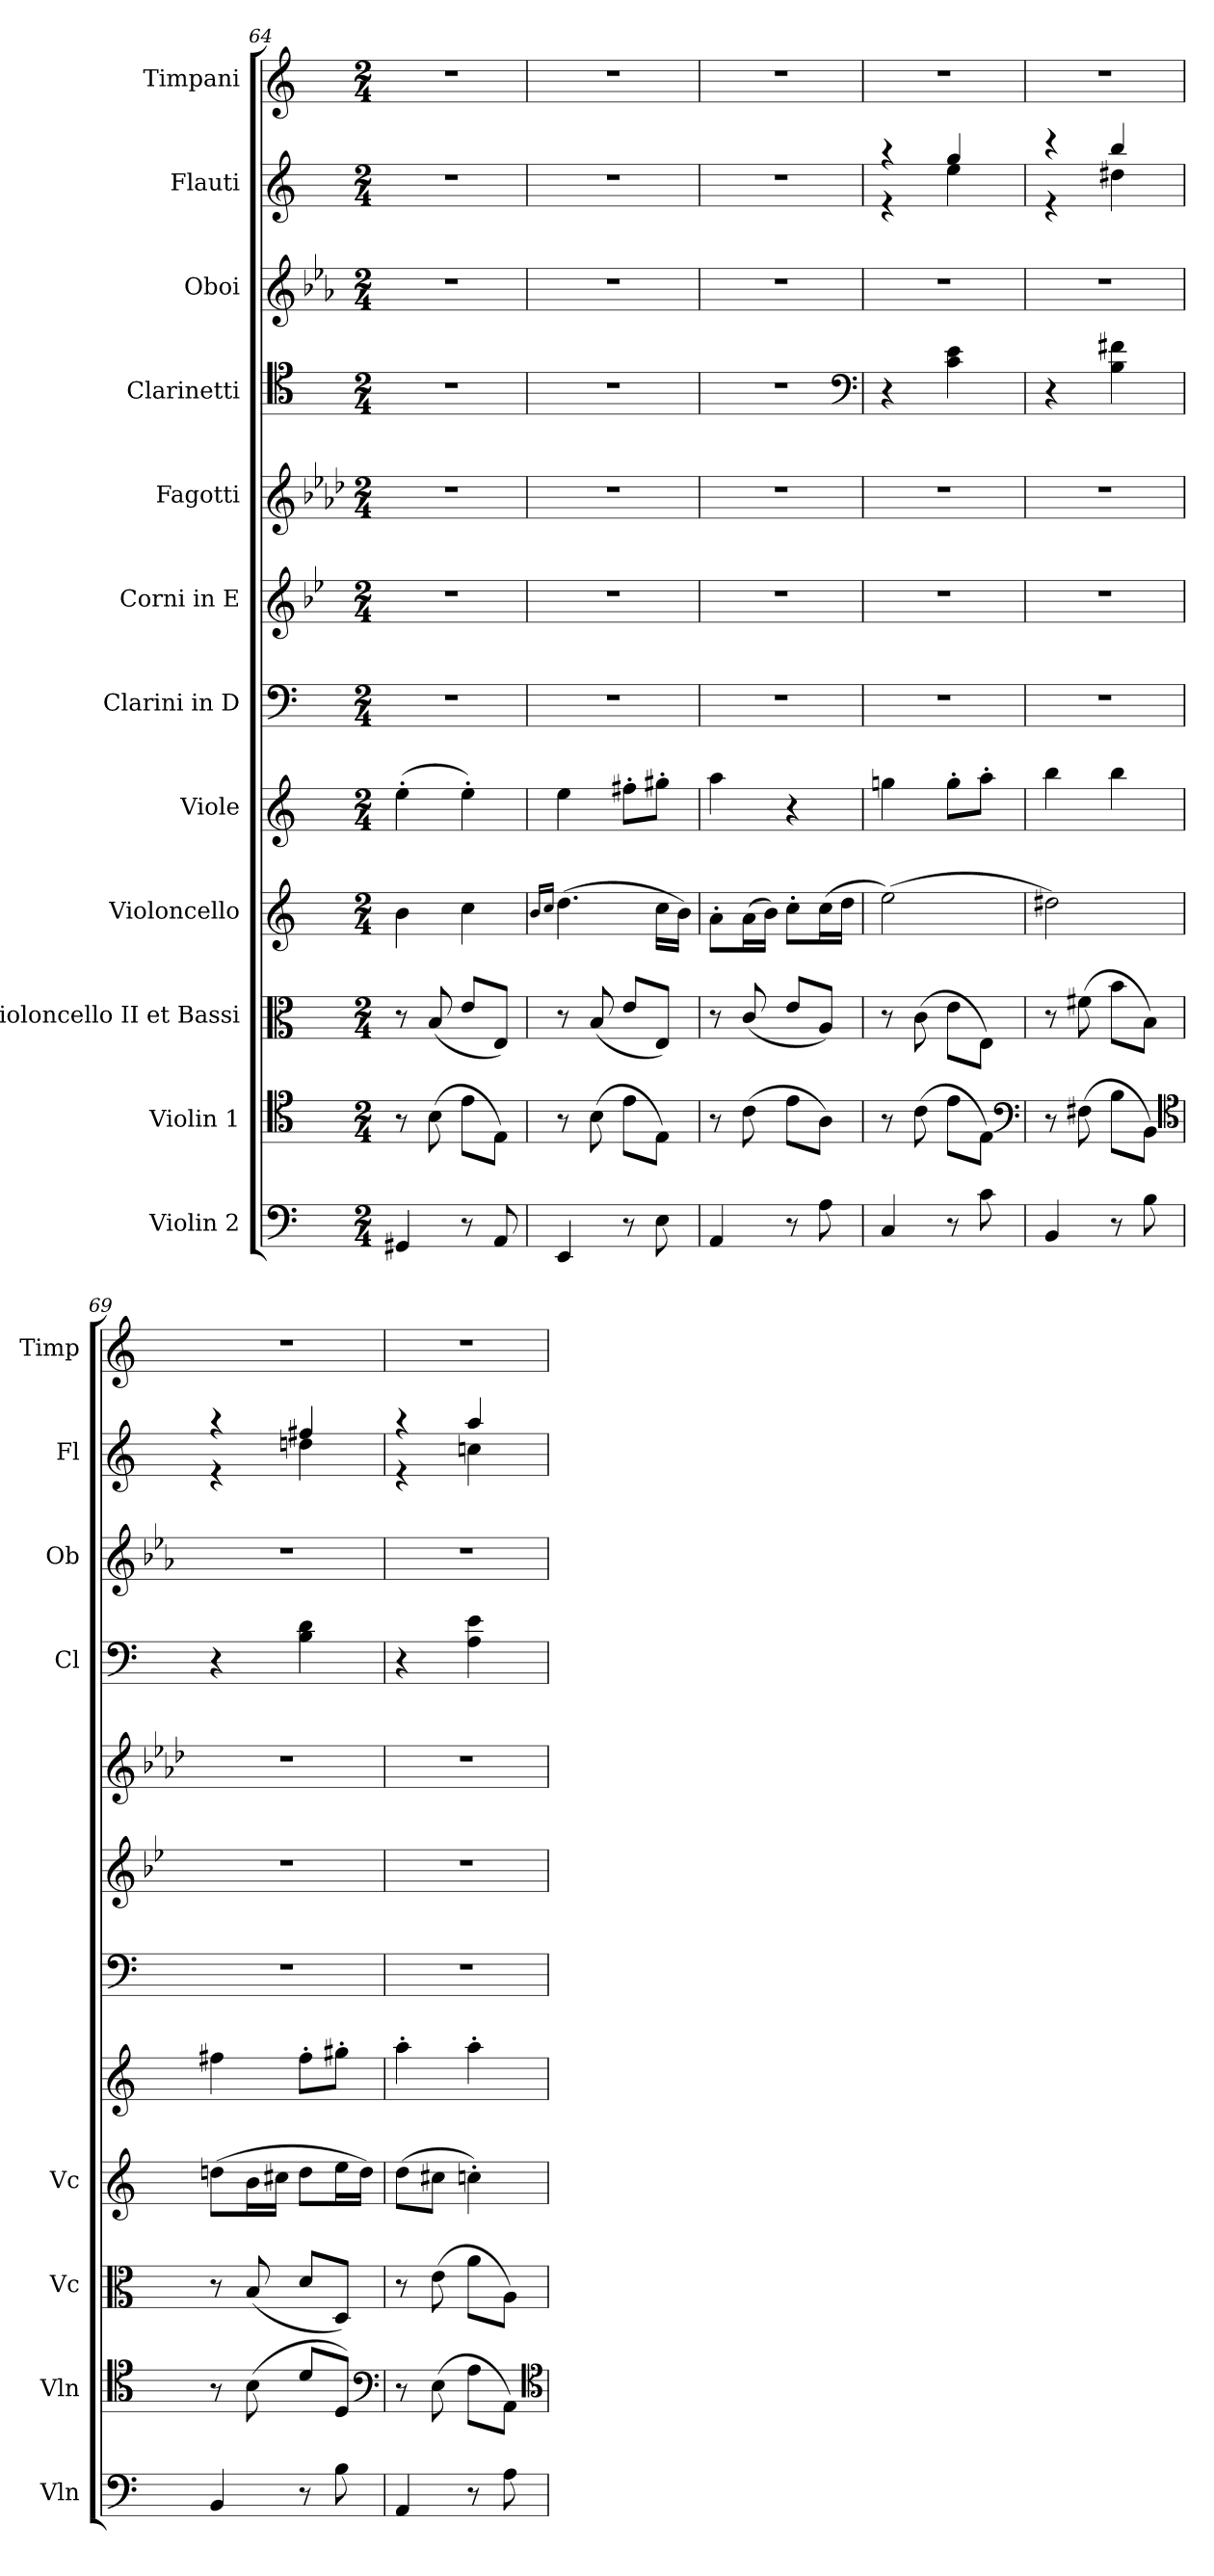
**kern	**dynam	**kern	**kern	**dynam	**kern	**dynam	**kern	**dynam	**kern	**kern	**kern	**kern	**kern	**kern	**kern
*part12	*part12	*part11	*part10	*part10	*part9	*part9	*part8	*part8	*part7	*part6	*part5	*part4	*part3	*part2	*part1
*staff12	*staff12	*staff11	*staff10	*staff10	*staff9	*staff9	*staff8	*staff8	*staff7	*staff6	*staff5	*staff4	*staff3	*staff2	*staff1
*I"Violin 2	*	*I"Violin 1	*I"Violoncello II et Bassi	*	*I"Violoncello	*	*I"Viole	*	*I"Clarini in D	*I"Corni in E	*I"Fagotti	*I"Clarinetti	*I"Oboi	*I"Flauti	*I"Timpani
*I'Vln	*	*I'Vln	*I'Vc	*	*I'Vc	*	*	*	*	*	*	*I'Cl	*I'Ob	*I'Fl	*I'Timp
*clefF4	*	*clefC4	*clefC3	*	*clefG2	*	*clefG2	*	*clefF4	*clefG2	*clefG2	*clefC4	*clefG2	*clefG2	*clefG2
*	*	*	*	*	*	*	*	*	*	*ITrd-1c-2	*ITrd5c8	*	*ITrd2c3	*	*
*k[]	*	*k[]	*k[]	*	*k[]	*	*k[]	*	*k[]	*k[]	*k[]	*k[]	*k[]	*k[]	*k[]
*M2/4	*	*M2/4	*M2/4	*	*M2/4	*	*M2/4	*	*M2/4	*M2/4	*M2/4	*M2/4	*M2/4	*M2/4	*M2/4
=64	=64	=64	=64	=64	=64	=64	=64	=64	=64	=64	=64	=64	=64	=64	=64
4GG#X/	.	8r	8r	.	4b\	.	(>4ee'\	.	2r	2r	2r	2r	2r	2r	2r
.	.	(>8B\	(<8B/	.	.	.	.	.	.	.	.	.	.	.	.
8r	.	8e\L	8e/L	.	4cc\	.	4ee'\)	.	.	.	.	.	.	.	.
8AA/	.	8E\J)	8E/J)	.	.	.	.	.	.	.	.	.	.	.	.
=65	=65	=65	=65	=65	=65	=65	=65	=65	=65	=65	=65	=65	=65	=65	=65
.	.	.	.	.	16qqb/LL	.	.	.	.	.	.	.	.	.	.
.	.	.	.	.	16qqcc/JJ	.	.	.	.	.	.	.	.	.	.
4EE/	.	8r	8r	.	(>4.dd\	.	4ee\	.	2r	2r	2r	2r	2r	2r	2r
.	.	(>8B\	(<8B/	.	.	.	.	.	.	.	.	.	.	.	.
8r	.	8e\L	8e/L	.	.	.	8ff#X'\L	.	.	.	.	.	.	.	.
8E\	.	8E\J)	8E/J)	.	16cc\LL	.	8gg#X'\J	.	.	.	.	.	.	.	.
.	.	.	.	.	16b\JJ)	.	.	.	.	.	.	.	.	.	.
!!LO:PB:g=z
=66	=66	=66	=66	=66	=66	=66	=66	=66	=66	=66	=66	=66	=66	=66	=66
4AA/	.	8r	8r	.	8a'\L	.	4aa\	.	2r	2r	2r	2r	2r	2r	2r
.	.	(>8c\	(<8c/	.	(>16a\L	.	.	.	.	.	.	.	.	.	.
.	.	.	.	.	16b\JJ)	.	.	.	.	.	.	.	.	.	.
8r	.	8e\L	8e/L	.	8cc'\L	.	4r	.	.	.	.	.	.	.	.
8A\	.	8A\J)	8A/J)	.	(>16cc\L	.	.	.	.	.	.	.	.	.	.
.	.	.	.	.	16dd\JJ	.	.	.	.	.	.	.	.	.	.
*	*	*	*	*	*	*	*	*	*	*	*	*clefF4	*	*	*
=67	=67	=67	=67	=67	=67	=67	=67	=67	=67	=67	=67	=67	=67	=67	=67
*	*	*	*	*	*	*	*	*	*	*	*	*	*	*^	*
!	!	!	!	!	!	!LO:DY:b	!	!	!	!	!	!	!	!	!	!
4C/	.	8r	8r	.	(>2ee\)	F	4ggn\	.	2r	2r	2r	4r	2r	4r	4r	2r
.	.	(>8c\	(>8c\	.	.	.	.	.	.	.	.	.	.	.	.	.
!	!	!	!	!LO:DY:b	!	!	!	!LO:DY:b	!	!	!	!	!	!	!	!
8r	.	8e\L	8e\L	F	.	.	8gg'\L	F	.	.	.	4c\ 4e\	.	4gg/	4ee\	.
8c\	.	8E\J)	8E\J)	.	.	.	8aa'\J	.	.	.	.	.	.	.	.	.
*	*	*clefF4	*	*	*	*	*	*	*	*	*	*	*	*	*	*
=68	=68	=68	=68	=68	=68	=68	=68	=68	=68	=68	=68	=68	=68	=68	=68	=68
!	!LO:DY:b	!	!	!	!	!	!	!	!	!	!	!	!	!	!	!
4BB/	F	8r	8r	.	2dd#X\)	.	4bb\	.	2r	2r	2r	4r	2r	4r	4r	2r
.	.	(>8F#X\	(>8f#X\	.	.	.	.	.	.	.	.	.	.	.	.	.
8r	.	8B\L	8b\L	.	.	.	4bb\	.	.	.	.	4B\ 4f#X\	.	4bb/	4dd#X\	.
8B\	.	8BB\J)	8B\J)	.	.	.	.	.	.	.	.	.	.	.	.	.
*	*	*clefC4	*	*	*	*	*	*	*	*	*	*	*	*	*	*
=69	=69	=69	=69	=69	=69	=69	=69	=69	=69	=69	=69	=69	=69	=69	=69	=69
!	!LO:DY:b	!	!	!LO:DY:b	!	!LO:DY:b	!	!LO:DY:b	!	!	!	!	!	!	!	!
4BB/	piu F	8r	8r	piu F	(>8ddn\L	piu F	4ff#X\	piu F	2r	2r	2r	4r	2r	4r	4r	2r
.	.	(>8B\	(<8B/	.	16b\L	.	.	.	.	.	.	.	.	.	.	.
.	.	.	.	.	16cc#X\JJ	.	.	.	.	.	.	.	.	.	.	.
8r	.	8d/L	8d/L	.	8dd\L	.	8ff#'\L	.	.	.	.	4B\ 4d\	.	4ff#X/	4ddn\	.
8B\	.	8D/J)	8D/J)	.	16ee\L	.	8gg#X'\J	.	.	.	.	.	.	.	.	.
.	.	.	.	.	16dd\JJ)	.	.	.	.	.	.	.	.	.	.	.
*	*	*clefF4	*	*	*	*	*	*	*	*	*	*	*	*	*	*
=70	=70	=70	=70	=70	=70	=70	=70	=70	=70	=70	=70	=70	=70	=70	=70	=70
4AA/	.	8r	8r	.	(>8dd\L	.	4aa'\	.	2r	2r	2r	4r	2r	4r	4r	2r
.	.	(>8E\	(>8e\	.	8cc#X\J	.	.	.	.	.	.	.	.	.	.	.
8r	.	8A\L	8a\L	.	4ccn'\)	.	4aa'\	.	.	.	.	4A\ 4e\	.	4aa/	4ccn\	.
8A\	.	8AA\J)	8A\J)	.	.	.	.	.	.	.	.	.	.	.	.	.
*	*	*	*	*	*	*	*	*	*	*	*	*	*	*v	*v	*
*	*	*clefC4	*	*	*	*	*	*	*	*	*	*	*	*	*
=	=	=	=	=	=	=	=	=	=	=	=	=	=	=	=
*-	*-	*-	*-	*-	*-	*-	*-	*-	*-	*-	*-	*-	*-	*-	*-
